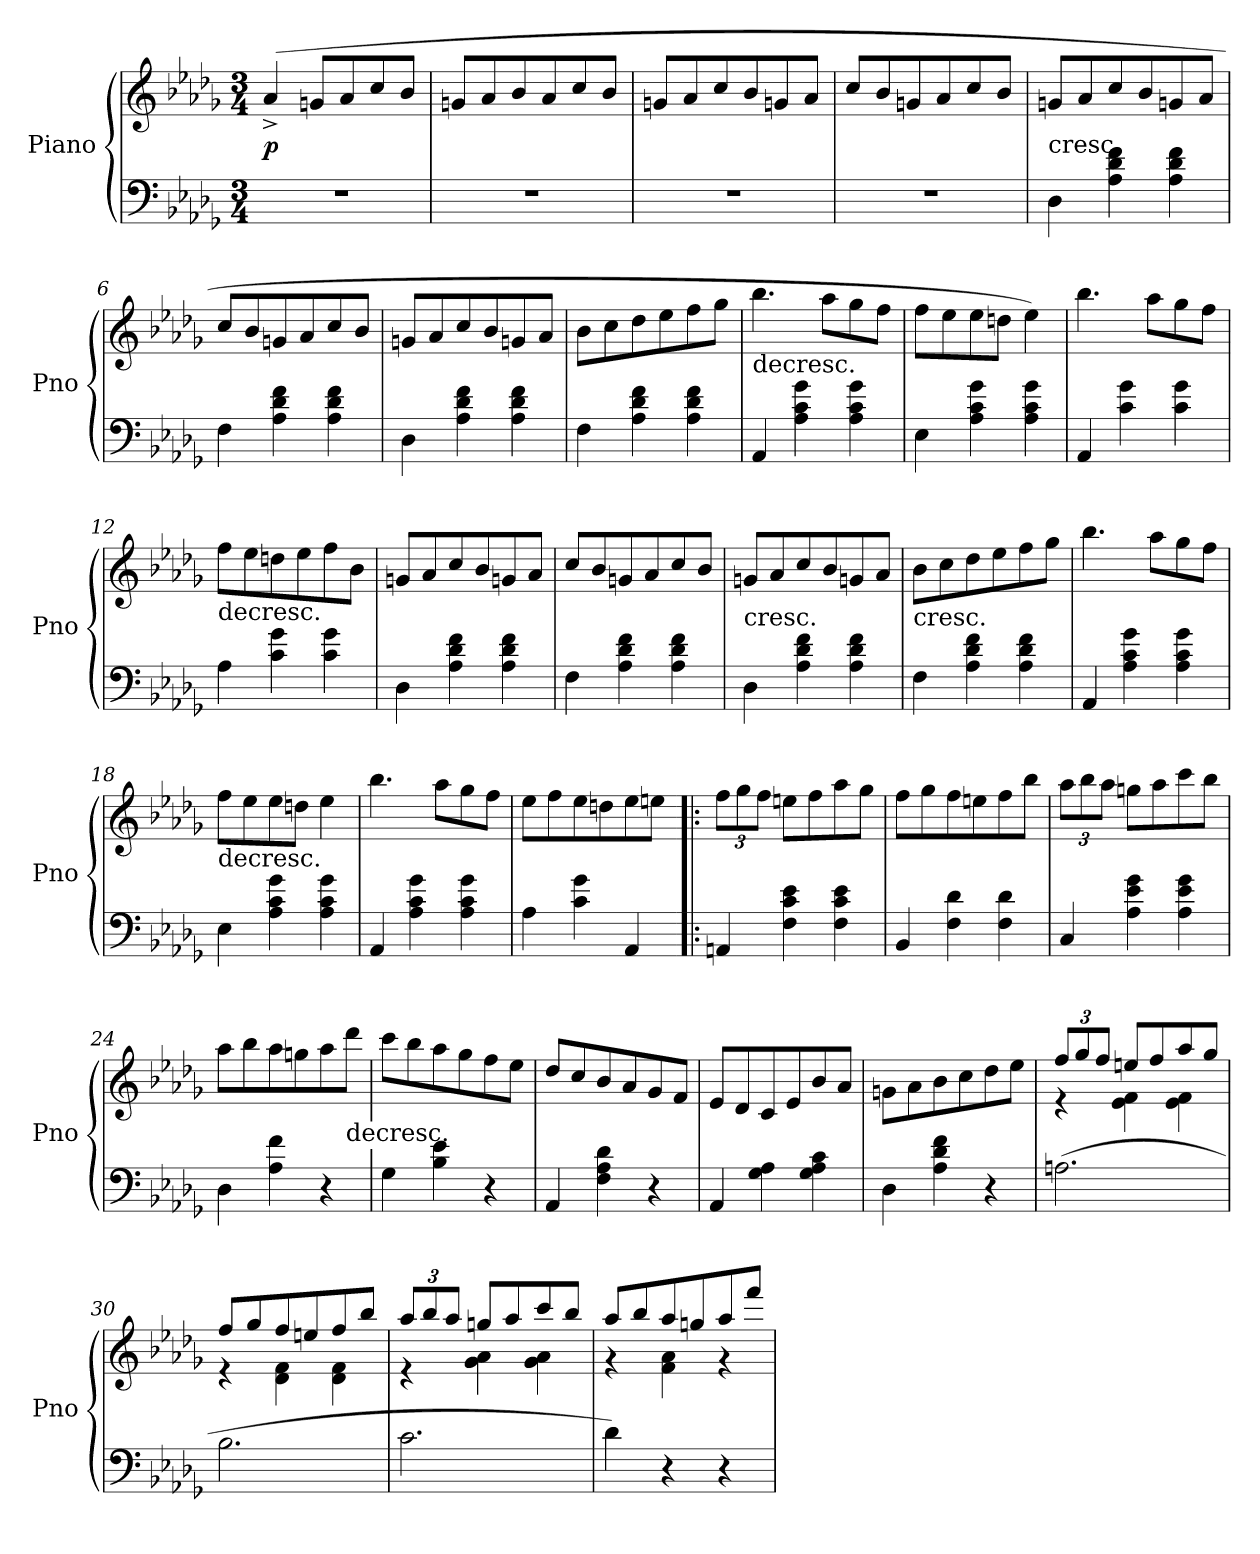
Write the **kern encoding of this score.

**kern	**kern	**dynam
*part1	*part1	*part1
*staff2	*staff1	*staff1/2
*I"Piano	*	*
*I'Pno	*	*
*clefF4	*clefG2	*
*k[b-e-a-d-g-]	*k[b-e-a-d-g-]	*
*M3/4	*M3/4	*
*MM240	*MM240	*
=1	=1	=1
2.r	(4a-^/	p
.	8gn/L	.
.	8a-/	.
.	8cc/	.
.	8b-/J	.
=2	=2	=2
2.r	8gn/L	.
.	8a-/	.
.	8b-/	.
.	8a-/	.
.	8cc/	.
.	8b-/J	.
=3	=3	=3
2.r	8gn/L	.
.	8a-/	.
.	8cc/	.
.	8b-/	.
.	8gn/	.
.	8a-/J	.
=4	=4	=4
2.r	8cc/L	.
.	8b-/	.
.	8gn/	.
.	8a-/	.
.	8cc/	.
.	8b-/J	.
=5	=5	=5
!	!LO:TX:c:t=cresc.	!
4D-\	8gn/L	.
.	8a-/	.
4A-\ 4d-\ 4f\	8cc/	.
.	8b-/	.
4A-\ 4d-\ 4f\	8gn/	.
.	8a-/J	.
=6	=6	=6
4F\	8cc/L	.
.	8b-/	.
4A-\ 4d-\ 4f\	8gn/	.
.	8a-/	.
4A-\ 4d-\ 4f\	8cc/	.
.	8b-/J	.
=7	=7	=7
4D-\	8gn/L	.
.	8a-/	.
4A-\ 4d-\ 4f\	8cc/	.
.	8b-/	.
4A-\ 4d-\ 4f\	8gn/	.
.	8a-/J	.
=8	=8	=8
4F\	8b-\L	.
.	8cc\	.
4A-\ 4d-\ 4f\	8dd-\	.
.	8ee-\	.
4A-\ 4d-\ 4f\	8ff\	.
.	8gg-\J	.
=9	=9	=9
!	!LO:TX:c:t=decresc.	!
4AA-/	4.bb-\	.
4A-\ 4c\ 4g-\	.	.
.	8aa-\L	.
4A-\ 4c\ 4g-\	8gg-\	.
.	8ff\J	.
=10	=10	=10
4E-\	8ff\L	.
.	8ee-\	.
4A-\ 4c\ 4g-\	8ee-\	.
.	8ddn\J	.
4A-\ 4c\ 4g-\	4ee-\)	.
=11	=11	=11
4AA-/	4.bb-\	.
4c\ 4g-\	.	.
.	8aa-\L	.
4c\ 4g-\	8gg-\	.
.	8ff\J	.
=12	=12	=12
!	!LO:TX:c:t=decresc.	!
4A-\	8ff\L	.
.	8ee-\	.
4c\ 4g-\	8ddn\	.
.	8ee-\	.
4c\ 4g-\	8ff\	.
.	8b-\J	.
=13	=13	=13
4D-\	8gn/L	.
.	8a-/	.
4A-\ 4d-\ 4f\	8cc/	.
.	8b-/	.
4A-\ 4d-\ 4f\	8gn/	.
.	8a-/J	.
=14	=14	=14
4F\	8cc/L	.
.	8b-/	.
4A-\ 4d-\ 4f\	8gn/	.
.	8a-/	.
4A-\ 4d-\ 4f\	8cc/	.
.	8b-/J	.
=15	=15	=15
!	!LO:TX:c:t=cresc.	!
4D-\	8gn/L	.
.	8a-/	.
4A-\ 4d-\ 4f\	8cc/	.
.	8b-/	.
4A-\ 4d-\ 4f\	8gn/	.
.	8a-/J	.
=16	=16	=16
!	!LO:TX:c:t=cresc.	!
4F\	8b-\L	.
.	8cc\	.
4A-\ 4d-\ 4f\	8dd-\	.
.	8ee-\	.
4A-\ 4d-\ 4f\	8ff\	.
.	8gg-\J	.
=17	=17	=17
4AA-/	4.bb-\	.
4A-\ 4c\ 4g-\	.	.
.	8aa-\L	.
4A-\ 4c\ 4g-\	8gg-\	.
.	8ff\J	.
=18	=18	=18
!	!LO:TX:c:t=decresc.	!
4E-\	8ff\L	.
.	8ee-\	.
4A-\ 4c\ 4g-\	8ee-\	.
.	8ddn\J	.
4A-\ 4c\ 4g-\	4ee-\	.
=19	=19	=19
4AA-/	4.bb-\	.
4A-\ 4c\ 4g-\	.	.
.	8aa-\L	.
4A-\ 4c\ 4g-\	8gg-\	.
.	8ff\J	.
=20	=20	=20
4A-\	8ee-\L	.
.	8ff\	.
4c\ 4g-\	8ee-\	.
.	8ddn\	.
4AA-/	8ee-\	.
.	8een\J	.
=21!|:	=21!|:	=21!|:
4AAn/	12ff\L	.
.	12gg-\	.
.	12ff\J	.
4F\ 4c\ 4e-\	8een\L	.
.	8ff\	.
4F\ 4c\ 4e-\	8aa-\	.
.	8gg-\J	.
=22	=22	=22
4BB-/	8ff\L	.
.	8gg-\	.
4F\ 4d-\	8ff\	.
.	8een\	.
4F\ 4d-\	8ff\	.
.	8bb-\J	.
=23	=23	=23
4C/	12aa-\L	.
.	12bb-\	.
.	12aa-\J	.
4A-\ 4e-\ 4g-\	8ggn\L	.
.	8aa-\	.
4A-\ 4e-\ 4g-\	8ccc\	.
.	8bb-\J	.
=24	=24	=24
4D-\	8aa-\L	.
.	8bb-\	.
4A-\ 4f\	8aa-\	.
.	8ggn\	.
4r	8aa-\	.
!	!LO:TX:c:t=decresc.	!
.	8ddd-\J	.
=25	=25	=25
4G-\	8ccc\L	.
.	8bb-\	.
4B-\ 4e-\	8aa-\	.
.	8gg-\	.
4r	8ff\	.
.	8ee-\J	.
=26	=26	=26
4AA-/	8dd-/L	.
.	8cc/	.
4F\ 4A-\ 4d-\	8b-/	.
.	8a-/	.
4r	8g-/	.
.	8f/J	.
=27	=27	=27
4AA-/	8e-/L	.
.	8d-/	.
4G-\ 4A-\	8c/	.
.	8e-/	.
4G-\ 4A-\ 4c\	8b-/	.
.	8a-/J	.
=28	=28	=28
4D-\	8gn\L	.
.	8a-\	.
4A-\ 4d-\ 4f\	8b-\	.
.	8cc\	.
4r	8dd-\	.
.	8ee-\J	.
=29	=29	=29
*	*^	*
(2.An\	12ff/L	4r	.
.	12gg-/	.	.
.	12ff/J	.	.
.	8een/L	4e-\ 4f\	.
.	8ff/	.	.
.	8aa-/	4e-\ 4f\	.
.	8gg-/J	.	.
=30	=30	=30	=30
2.B-\	8ff/L	4r	.
.	8gg-/	.	.
.	8ff/	4d-\ 4f\	.
.	8een/	.	.
.	8ff/	4d-\ 4f\	.
.	8bb-/J	.	.
=31	=31	=31	=31
2.c\	12aa-/L	4r	.
.	12bb-/	.	.
.	12aa-/J	.	.
.	8ggn/L	4g-\ 4a-\	.
.	8aa-/	.	.
.	8ccc/	4g-\ 4a-\	.
.	8bb-/J	.	.
=32	=32	=32	=32
4d-\)	8aa-/L	4r	.
.	8bb-/	.	.
4r	8aa-/	4f\ 4a-\	.
.	8ggn/	.	.
4r	8aa-/	4r	.
.	8fff/J	.	.
*	*v	*v	*
=	=	=
*-	*-	*-
